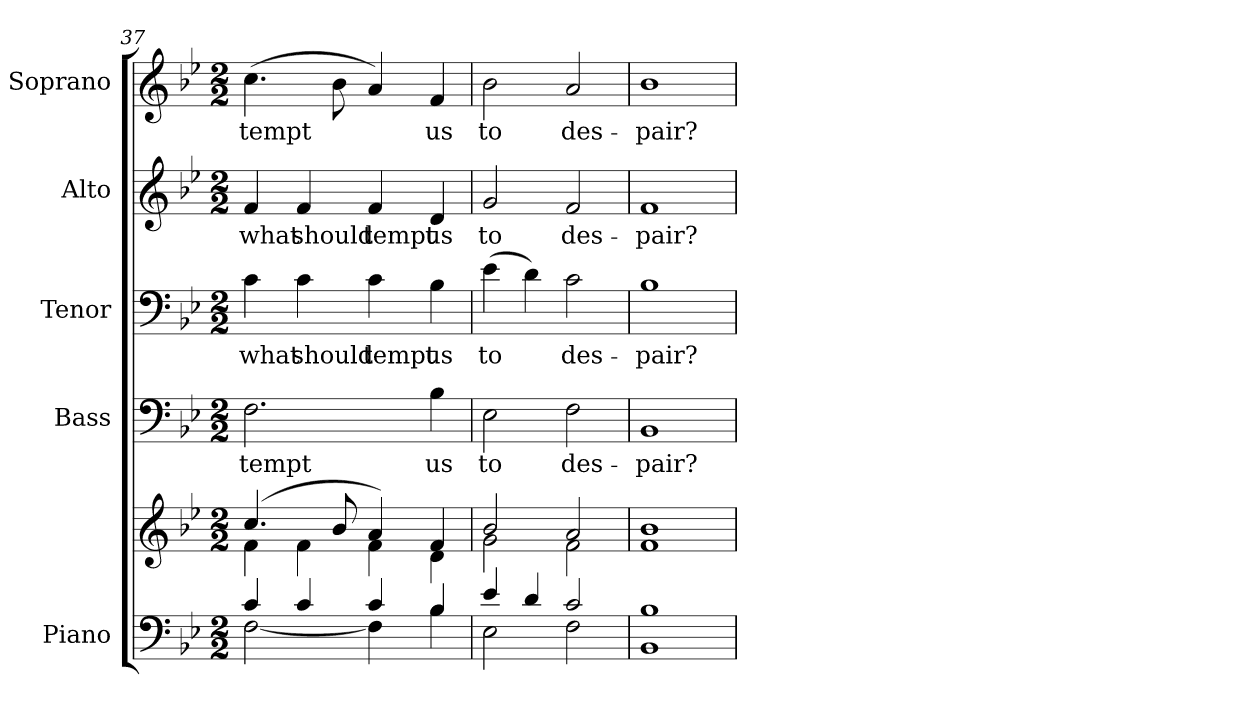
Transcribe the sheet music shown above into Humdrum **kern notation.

**kern	**kern	**kern	**text	**kern	**text	**kern	**text	**kern	**text
*part5	*part5	*part4	*part4	*part3	*part3	*part2	*part2	*part1	*part1
*staff6	*staff5	*staff4	*staff4	*staff3	*staff3	*staff2	*staff2	*staff1	*staff1
*I"Piano	*	*I"Bass	*	*I"Tenor	*	*I"Alto	*	*I"Soprano	*
*I'Pno.	*	*I'B.	*	*I'T.	*	*I'A.	*	*I'S.	*
*clefF4	*clefG2	*clefF4	*	*clefF4	*	*clefG2	*	*clefG2	*
*k[b-e-]	*k[b-e-]	*k[b-e-]	*	*k[b-e-]	*	*k[b-e-]	*	*k[b-e-]	*
*g:	*g:	*g:	*	*g:	*	*g:	*	*g:	*
*M2/2	*M2/2	*M2/2	*	*M2/2	*	*M2/2	*	*M2/2	*
=37	=37	=37	=37	=37	=37	=37	=37	=37	=37
*^	*^	*	*	*	*	*	*	*	*
!	!	!	!	!	!LO:LY:b:color=#000000	!	!	!	!	!	!
!	!	!	!	!	!	!	!LO:LY:b:color=#000000	!	!	!	!
!	!	!	!	!	!	!	!	!	!LO:LY:b:color=#000000	!	!
!	!	!	!	!	!	!	!	!	!	!	!LO:LY:b:color=#000000
4ci/	[<2Fi\	(4.cci/	4fi\	2.Fi\	tempt	4ci\	what	4fi/	what	(4.cci\	tempt
!	!	!	!	!	!	!	!LO:LY:b:color=#000000	!	!	!	!
!	!	!	!	!	!	!	!	!	!LO:LY:b:color=#000000	!	!
4ci/	.	.	4fi\	.	.	4ci\	should	4fi/	should	.	.
.	.	8b-i/	.	.	.	.	.	.	.	8b-i\	.
!	!	!	!	!	!	!	!LO:LY:b:color=#000000	!	!	!	!
!	!	!	!	!	!	!	!	!	!LO:LY:b:color=#000000	!	!
4ci/	4Fi\]	4ai/)	4fi\	.	.	4ci\	tempt	4fi/	tempt	4ai/)	.
!	!	!	!	!	!LO:LY:b:color=#000000	!	!	!	!	!	!
!	!	!	!	!	!	!	!LO:LY:b:color=#000000	!	!	!	!
!	!	!	!	!	!	!	!	!	!LO:LY:b:color=#000000	!	!
!	!	!	!	!	!	!	!	!	!	!	!LO:LY:b:color=#000000
4B-i/	4B-i\	4fi/	4di\	4B-i\	us	4B-i\	us	4di/	us	4fi/	us
=38	=38	=38	=38	=38	=38	=38	=38	=38	=38	=38	=38
!	!	!	!	!	!LO:LY:b:color=#000000	!	!	!	!	!	!
!	!	!	!	!	!	!	!LO:LY:b:color=#000000	!	!	!	!
!	!	!	!	!	!	!	!	!	!LO:LY:b:color=#000000	!	!
!	!	!	!	!	!	!	!	!	!	!	!LO:LY:b:color=#000000
4e-i/	2E-i\	2b-i/	2gi\	2E-i\	to	(4e-i\	to	2gi/	to	2b-i\	to
4di/	.	.	.	.	.	4di\)	.	.	.	.	.
!	!	!	!	!	!LO:LY:b:color=#000000	!	!	!	!	!	!
!	!	!	!	!	!	!	!LO:LY:b:color=#000000	!	!	!	!
!	!	!	!	!	!	!	!	!	!LO:LY:b:color=#000000	!	!
!	!	!	!	!	!	!	!	!	!	!	!LO:LY:b:color=#000000
2ci/	2Fi\	2ai/	2fi\	2Fi\	des-	2ci\	des-	2fi/	des-	2ai/	des-
!!LO:PB:g=z
=39	=39	=39	=39	=39	=39	=39	=39	=39	=39	=39	=39
!	!	!	!	!	!LO:LY:b:color=#000000	!	!	!	!	!	!
!	!	!	!	!	!	!	!LO:LY:b:color=#000000	!	!	!	!
!	!	!	!	!	!	!	!	!	!LO:LY:b:color=#000000	!	!
!	!	!	!	!	!	!	!	!	!	!	!LO:LY:b:color=#000000
1B-i	1BB-i	1b-i	1fi	1BB-i	-pair?	1B-i	-pair?	1fi	-pair?	1b-i	-pair?
*v	*v	*	*	*	*	*	*	*	*	*	*
*	*v	*v	*	*	*	*	*	*	*	*
=	=	=	=	=	=	=	=	=	=
*-	*-	*-	*-	*-	*-	*-	*-	*-	*-
